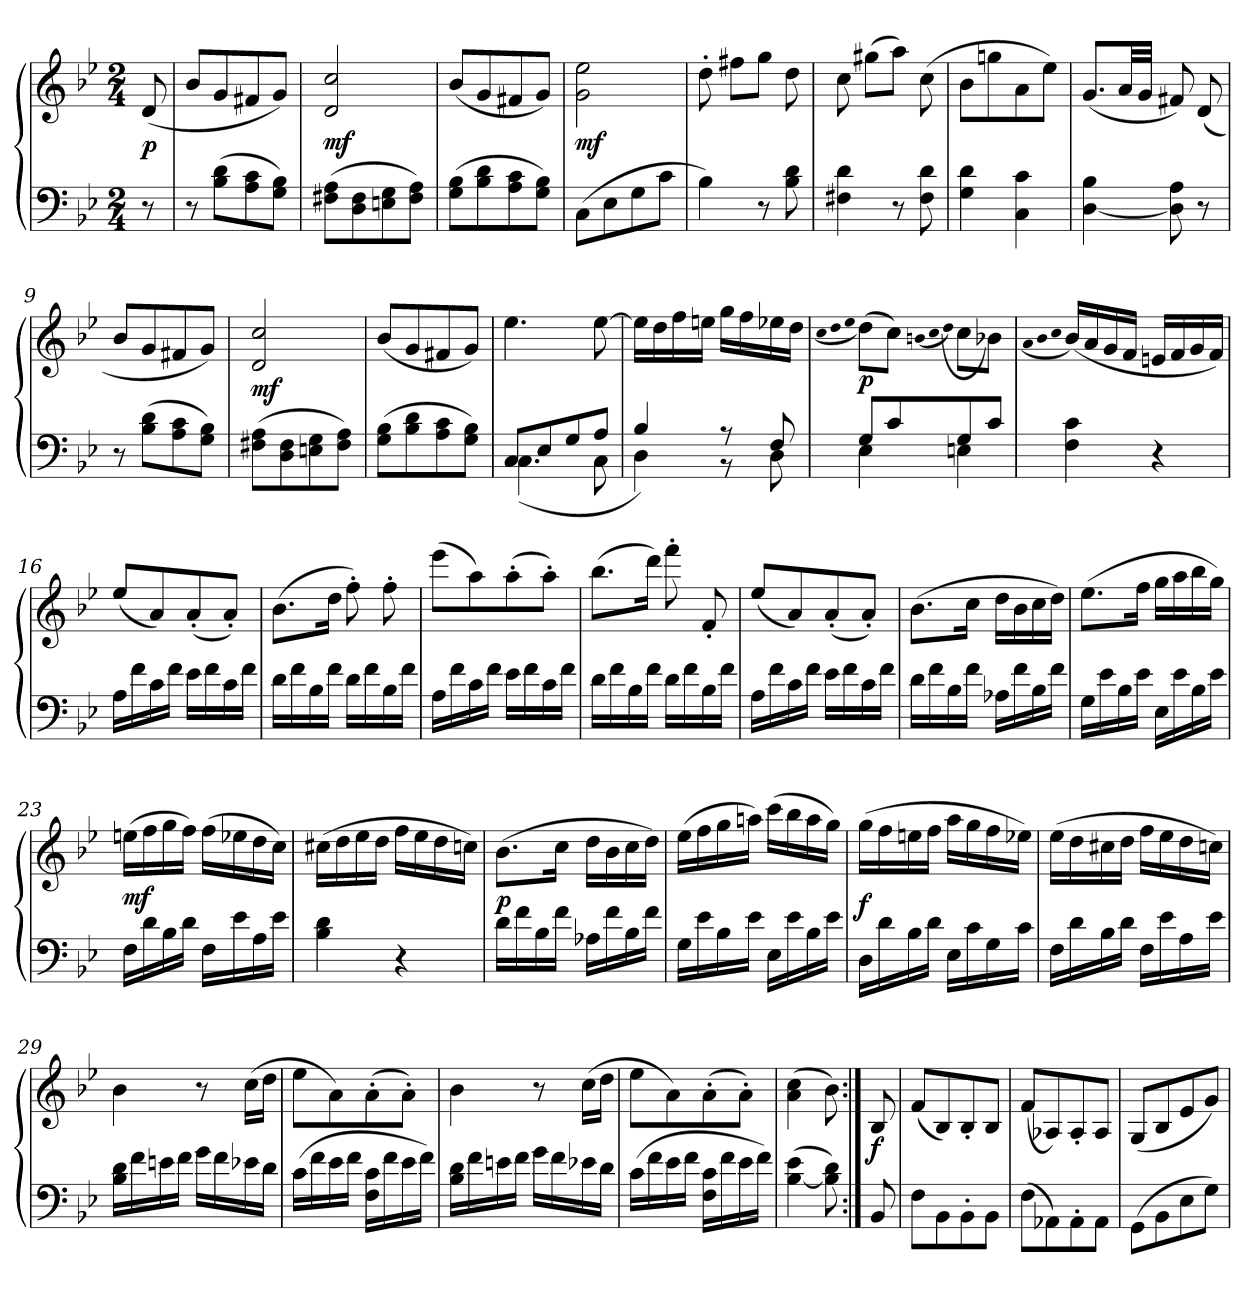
**kern	**kern	**dynam
*part1	*part1	*part1
*staff2	*staff1	*staff1/2
*clefF4	*clefG2	*
*k[b-e-]	*k[b-e-]	*
*g:	*g:	*
*M2/4	*M2/4	*
*MM84	*MM84	*
=	=	=
8r	(8d/	p
=1	=1	=1
8r	8b-/L	.
(8B-\ 8d\L	8g/	.
8A\ 8c\	8f#X/	.
8G\ 8B-\J)	8g/J)	.
=2	=2	=2
(8F#X\ 8A\L	2d/ 2cc/	mf
8D\ 8F#\	.	.
8En\ 8G\	.	.
8F#\ 8A\J)	.	.
=3	=3	=3
(8G\ 8B-\L	(8b-/L	.
8B-\ 8d\	8g/	.
8A\ 8c\	8f#X/	.
8G\ 8B-\J)	8g/J)	.
=4	=4	=4
(8C\L	2g\ 2ee-\	mf
8E-\	.	.
8G\	.	.
8c\J	.	.
=5	=5	=5
4B-\)	8dd'\	.
.	8ff#X\L	.
8r	8gg\J	.
8B-\ 8d\	8dd\	.
=6	=6	=6
4F#X\ 4d\	8cc\	.
.	(8gg#X\L	.
8r	8aa\J)	.
8F#\ 8d\	(8cc\	.
=7	=7	=7
4G\ 4d\	8b-\L	.
.	8ggn\	.
4C\ 4c\	8a\	.
.	8ee-\J)	.
=8	=8	=8
[4D\ 4B-\	(8.g/L	.
.	32a/LL	.
.	32g/JJJ	.
8D]\ 8A\	8f#X/)	.
8r	(8d/	.
=9	=9	=9
8r	8b-/L	.
(8B-\ 8d\L	8g/	.
8A\ 8c\	8f#X/	.
8G\ 8B-\J)	8g/J)	.
=10	=10	=10
(8F#X\ 8A\L	2d/ 2cc/	mf
8D\ 8F#\	.	.
8En\ 8G\	.	.
8F#\ 8A\J)	.	.
=11	=11	=11
(8G\ 8B-\L	(8b-/L	.
8B-\ 8d\	8g/	.
8A\ 8c\	8f#X/	.
8G\ 8B-\J)	8g/J)	.
=12	=12	=12
*^	*	*
8C/L	(4.C\	4.ee-\	.
8E-/	.	.	.
8G/	.	.	.
8A/J	8C\	[8ee-\	.
=13	=13	=13	=13
4B-/)	4D\	16ee-\LL]	.
.	.	16dd\	.
.	.	16ff\	.
.	.	16een\JJ	.
8r	8r	16gg\LL	.
.	.	16ff\	.
8F/	8D\	16ee-X\	.
.	.	16dd\JJ	.
=14	=14	=14	=14
.	.	(qcc	.
.	.	qdd	.
.	.	qee-	.
8G/L	4E-\	(8dd\L)	p
8c/	.	8cc\J)	.
.	.	(qbn	.
.	.	qcc	.
.	.	(qdd)	.
8G/	4En\	8cc\L	.
8c/J	.	8b-X\J)	.
*v	*v	*	*
=15	=15	=15
.	(qa	.
.	qb-	.
.	qcc	.
4F\ 4c\	(16b-/LL)	.
.	16a/	.
.	16g/	.
.	16f/JJ	.
4r	16en/LL	.
.	16f/	.
.	16g/	.
.	16f/JJ)	.
=16	=16	=16
16A\LL	(8ee-/L	.
16f\	.	.
16c\	8a/)	.
16f\JJ	.	.
16e-\LL	(8a'/	.
16f\	.	.
16c\	8a'/J)	.
16f\JJ	.	.
=17	=17	=17
16d\LL	(8.b-\L	.
16f\	.	.
16B-\	.	.
16f\JJ	16dd\Jk	.
16d\LL	8ff'\)	.
16f\	.	.
16B-\	8ff'\	.
16f\JJ	.	.
=18	=18	=18
16A\LL	(8eee-\L	.
16f\	.	.
16c\	8aa\)	.
16f\JJ	.	.
16e-\LL	(8aa'\	.
16f\	.	.
16c\	8aa'\J)	.
16f\JJ	.	.
=19	=19	=19
16d\LL	(8.bb-\L	.
16f\	.	.
16B-\	.	.
16f\JJ	16ddd\Jk)	.
16d\LL	8fff'\	.
16f\	.	.
16B-\	8f'/	.
16f\JJ	.	.
=20	=20	=20
16A\LL	(8ee-/L	.
16f\	.	.
16c\	8a/)	.
16f\JJ	.	.
16e-\LL	(8a'/	.
16f\	.	.
16c\	8a'/J)	.
16f\JJ	.	.
=21	=21	=21
16d\LL	(8.b-\L	.
16f\	.	.
16B-\	.	.
16f\JJ	16cc\Jk	.
16A-X\LL	16dd\LL	.
16f\	16b-\	.
16B-\	16cc\	.
16f\JJ	16dd\JJ)	.
=22	=22	=22
16G\LL	(8.ee-\L	.
16e-\	.	.
16B-\	.	.
16e-\JJ	16ff\Jk	.
16E-\LL	16gg\LL	.
16e-\	16aa\	.
16B-\	16bb-\	.
16e-\JJ	16gg\JJ)	.
=23	=23	=23
16F\LL	(16een\LL	mf
16d\	16ff\	.
16B-\	16gg\	.
16d\JJ	16ff\JJ)	.
16F\LL	(16ff\LL	.
16e-\	16ee-X\	.
16A\	16dd\	.
16e-\JJ	16cc\JJ)	.
=24	=24	=24
4B-\ 4d\	(16cc#X\LL	.
.	16dd\	.
.	16ee-\	.
.	16dd\JJ	.
4r	16ff\LL	.
.	16ee-\	.
.	16dd\	.
.	16ccn\JJ)	.
=25	=25	=25
16d\LL	(8.b-\L	p
16f\	.	.
16B-\	.	.
16f\JJ	16cc\Jk	.
16A-X\LL	16dd\LL	.
16f\	16b-\	.
16B-\	16cc\	.
16f\JJ	16dd\JJ)	.
=26	=26	=26
16G\LL	(16ee-\LL	.
16e-\	16ff\	.
16B-\	16gg\	.
16e-\JJ	16aan\JJ)	.
16E-\LL	(16ccc\LL	.
16e-\	16bb-\	.
16B-\	16aa\	.
16e-\JJ	16gg\JJ)	.
=27	=27	=27
16D\LL	(16gg\LL	f
16d\	16ff\	.
16B-\	16een\	.
16d\JJ	16ff\JJ	.
16E-\LL	16aa\LL	.
16c\	16gg\	.
16G\	16ff\	.
16c\JJ	16ee-X\JJ)	.
=28	=28	=28
16F\LL	(16ee-\LL	.
16d\	16dd\	.
16B-\	16cc#X\	.
16d\JJ	16dd\JJ	.
16F\LL	16ff\LL	.
16e-\	16ee-\	.
16A\	16dd\	.
16e-\JJ	16ccn\JJ)	.
=29	=29	=29
16B-\ 16d\LL	4b-\	.
16f\	.	.
16en\	.	.
16f\JJ	.	.
16g\LL	8r	.
16f\	.	.
16e-X\	(16cc\LL	.
16d\JJ	16dd\JJ	.
=30	=30	=30
(16c\LL	8ee-\L	.
16f\	.	.
16e-\	8a\)	.
16f\JJ	.	.
16F\ 16c\LL	(8a'\	.
16f\	.	.
16e-\	8a'\J)	.
16f\JJ)	.	.
=31	=31	=31
16B-\ 16d\LL	4b-\	.
16f\	.	.
16en\	.	.
16f\JJ	.	.
16g\LL	8r	.
16f\	.	.
16e-X\	(16cc\LL	.
16d\JJ	16dd\JJ	.
=32	=32	=32
(16c\LL	8ee-\L	.
16f\	.	.
16e-\	8a\)	.
16f\JJ	.	.
16F\ 16c\LL	(8a'\	.
16f\	.	.
16e-\	8a'\J)	.
16f\JJ)	.	.
=33	=33	=33
([4B-\ 4e-\	(4a\ 4cc\	.
8B-]\ 8d\)	8b-\)	.
=:|!	=:|!	=:|!
8BB-/	8B-/	f
=34	=34	=34
8F\L	(8f/L	.
8BB-\	8B-/)	.
8BB-'\	8B-'/	.
8BB-\J	8B-/J	.
=35	=35	=35
(8F\L	(8f/L	.
8AA-X\)	8A-X/)	.
8AA-'\	8A-'/	.
8AA-\J	8A-/J	.
=36	=36	=36
(8GG\L	(8G/L	.
8BB-\	8B-/	.
8E-\	8e-/	.
8G\J)	8g/J)	.
=	=	=
*-	*-	*-
